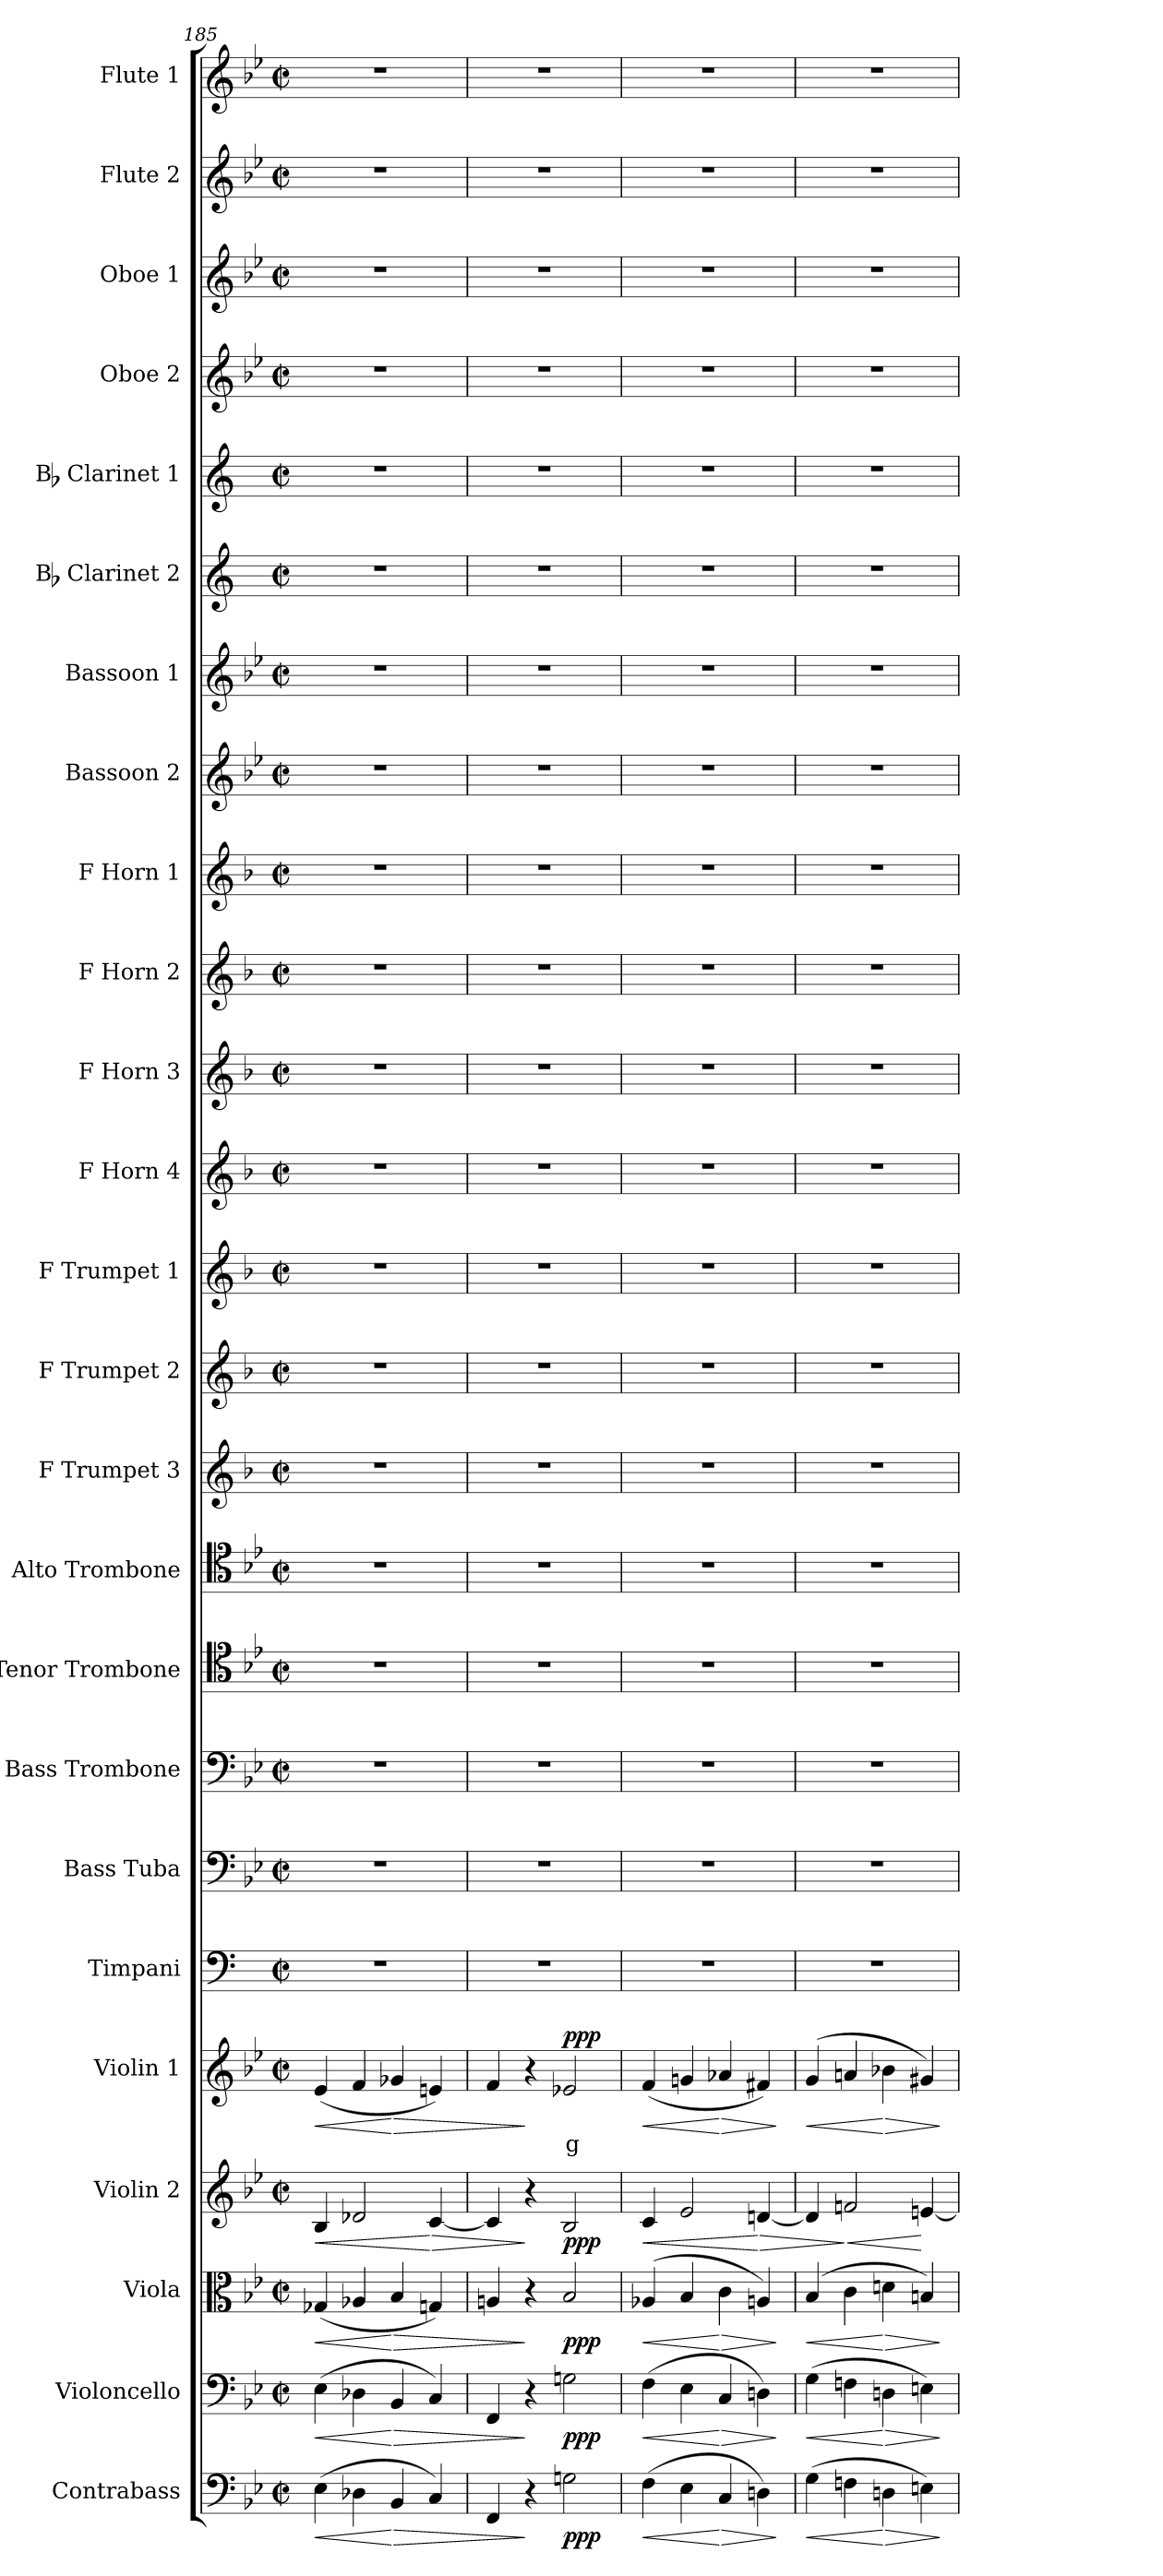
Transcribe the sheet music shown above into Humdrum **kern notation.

**kern	**dynam	**kern	**dynam	**kern	**dynam	**kern	**dynam	**kern	**text	**dynam	**kern	**kern	**kern	**kern	**kern	**kern	**kern	**kern	**kern	**kern	**kern	**kern	**kern	**kern	**kern	**kern	**kern	**kern	**kern	**kern
*part25	*part25	*part24	*part24	*part23	*part23	*part22	*part22	*part21	*part21	*part21	*part20	*part19	*part18	*part17	*part16	*part15	*part14	*part13	*part12	*part11	*part10	*part9	*part8	*part7	*part6	*part5	*part4	*part3	*part2	*part1
*staff25	*staff25	*staff24	*staff24	*staff23	*staff23	*staff22	*staff22	*staff21	*staff21	*staff21	*staff20	*staff19	*staff18	*staff17	*staff16	*staff15	*staff14	*staff13	*staff12	*staff11	*staff10	*staff9	*staff8	*staff7	*staff6	*staff5	*staff4	*staff3	*staff2	*staff1
*I"Contrabass	*	*I"Violoncello	*	*I"Viola	*	*I"Violin 2	*	*I"Violin 1	*	*	*I"Timpani	*I"Bass Tuba	*I"Bass Trombone	*I"Tenor Trombone	*I"Alto Trombone	*I"F Trumpet 3	*I"F Trumpet 2	*I"F Trumpet 1	*I"F Horn 4	*I"F Horn 3	*I"F Horn 2	*I"F Horn 1	*I"Bassoon 2	*I"Bassoon 1	*I"Bb Clarinet 2	*I"Bb Clarinet 1	*I"Oboe 2	*I"Oboe 1	*I"Flute 2	*I"Flute 1
*I'Cb	*	*I'Vc	*	*I'Vla	*	*I'Vln 2	*	*I'Vln 1	*	*	*I'Timp	*I'B Tba	*I'B Trb	*I'T Trb	*I'A Trb	*I'Tpt 3	*I'Tpt 2	*I'Tpt 1	*I'Hn 4	*I'Hn 3	*I'Hn 2	*I'Hn 1	*I'Bsn 2	*I'Bsn 1	*I'Cl 2	*I'Cl 1	*I'Ob 2	*I'Ob 1	*I'Fl 2	*I'Fl 1
*clefF4	*	*clefF4	*	*clefC3	*	*clefG2	*	*clefG2	*	*	*clefF4	*clefF4	*clefF4	*clefC4	*clefC4	*clefG2	*clefG2	*clefG2	*clefG2	*clefG2	*clefG2	*clefG2	*clefG2	*clefG2	*clefG2	*clefG2	*clefG2	*clefG2	*clefG2	*clefG2
*ITrd7c12	*	*	*	*	*	*	*	*	*	*	*	*	*	*	*	*ITrd-3c-5	*ITrd-3c-5	*ITrd-3c-5	*ITrd4c7	*ITrd4c7	*ITrd4c7	*ITrd4c7	*	*	*ITrd1c2	*ITrd1c2	*	*	*	*
*k[b-e-]	*	*k[b-e-]	*	*k[b-e-]	*	*k[b-e-]	*	*k[b-e-]	*	*	*k[]	*k[b-e-]	*k[b-e-]	*k[b-e-]	*k[b-e-]	*k[b-e-]	*k[b-e-]	*k[b-e-]	*k[b-e-]	*k[b-e-]	*k[b-e-]	*k[b-e-]	*k[b-e-]	*k[b-e-]	*k[b-e-]	*k[b-e-]	*k[b-e-]	*k[b-e-]	*k[b-e-]	*k[b-e-]
*M2/2	*	*M2/2	*	*M2/2	*	*M2/2	*	*M2/2	*	*	*M2/2	*M2/2	*M2/2	*M2/2	*M2/2	*M2/2	*M2/2	*M2/2	*M2/2	*M2/2	*M2/2	*M2/2	*M2/2	*M2/2	*M2/2	*M2/2	*M2/2	*M2/2	*M2/2	*M2/2
*met(c|)	*	*met(c|)	*	*met(c|)	*	*met(c|)	*	*met(c|)	*	*	*met(c|)	*met(c|)	*met(c|)	*met(c|)	*met(c|)	*met(c|)	*met(c|)	*met(c|)	*met(c|)	*met(c|)	*met(c|)	*met(c|)	*met(c|)	*met(c|)	*met(c|)	*met(c|)	*met(c|)	*met(c|)	*met(c|)	*met(c|)
=185	=185	=185	=185	=185	=185	=185	=185	=185	=185	=185	=185	=185	=185	=185	=185	=185	=185	=185	=185	=185	=185	=185	=185	=185	=185	=185	=185	=185	=185	=185
!	!LO:HP:b	!	!LO:HP:b	!	!LO:HP:b	!	!LO:HP:b	!	!	!LO:HP:b	!	!	!	!	!	!	!	!	!	!	!	!	!	!	!	!	!	!	!	!
(4EE-\	<	(4E-\	<	(4G-X/	<	4B-/	<	(4e-/	.	<	1r	1r	1r	1r	1r	1r	1r	1r	1r	1r	1r	1r	1r	1r	1r	1r	1r	1r	1r	1r
4DD-X\	.	4D-X\	.	4A-X/	.	2d-X/	.	4f/	.	.	.	.	.	.	.	.	.	.	.	.	.	.	.	.	.	.	.	.	.	.
!	!LO:HP:n=1:b	!	!LO:HP:n=1:b	!	!LO:HP:n=1:b	!	!	!	!	!LO:HP:n=1:b	!	!	!	!	!	!	!	!	!	!	!	!	!	!	!	!	!	!	!	!
4BBB-/	[ >	4BB-/	[ >	4B-/	[ >	.	.	4g-X/	.	[ >	.	.	.	.	.	.	.	.	.	.	.	.	.	.	.	.	.	.	.	.
!	!	!	!	!	!	!	!LO:HP:n=1:b	!	!	!	!	!	!	!	!	!	!	!	!	!	!	!	!	!	!	!	!	!	!	!
4CC/)	.	4C/)	.	4Gn/)	.	[4c/	[ >	4en/)	.	.	.	.	.	.	.	.	.	.	.	.	.	.	.	.	.	.	.	.	.	.
=186	=186	=186	=186	=186	=186	=186	=186	=186	=186	=186	=186	=186	=186	=186	=186	=186	=186	=186	=186	=186	=186	=186	=186	=186	=186	=186	=186	=186	=186	=186
4FFF/	.	4FF/	.	4An/	.	4c/]	.	4f/	.	.	1r	1r	1r	1r	1r	1r	1r	1r	1r	1r	1r	1r	1r	1r	1r	1r	1r	1r	1r	1r
4r	]	4r	]	4r	]	4r	]	4r	.	]	.	.	.	.	.	.	.	.	.	.	.	.	.	.	.	.	.	.	.	.
!	!LO:DY:b	!	!LO:DY:b	!	!LO:DY:b	!	!LO:DY:b	!	!LO:LY:b:color=#FF0000	!LO:DY:b	!	!	!	!	!	!	!	!	!	!	!	!	!	!	!	!	!	!	!	!
2GGn\	ppp	2Gn\	ppp	2B-/	ppp	2B-/	ppp	2e-X/	g	ppp	.	.	.	.	.	.	.	.	.	.	.	.	.	.	.	.	.	.	.	.
=187	=187	=187	=187	=187	=187	=187	=187	=187	=187	=187	=187	=187	=187	=187	=187	=187	=187	=187	=187	=187	=187	=187	=187	=187	=187	=187	=187	=187	=187	=187
!	!LO:HP:b	!	!LO:HP:b	!	!LO:HP:b	!	!LO:HP:b	!	!	!LO:HP:b	!	!	!	!	!	!	!	!	!	!	!	!	!	!	!	!	!	!	!	!
(4FF\	<	(4F\	<	(4A-X/	<	4c/	<	(>4f/	.	<	1r	1r	1r	1r	1r	1r	1r	1r	1r	1r	1r	1r	1r	1r	1r	1r	1r	1r	1r	1r
4EE-\	.	4E-\	.	4B-/	.	2e-/	.	4gn/	.	.	.	.	.	.	.	.	.	.	.	.	.	.	.	.	.	.	.	.	.	.
!	!LO:HP:n=1:b	!	!LO:HP:n=1:b	!	!LO:HP:n=1:b	!	!	!	!	!LO:HP:n=1:b	!	!	!	!	!	!	!	!	!	!	!	!	!	!	!	!	!	!	!	!
4CC/	[ >	4C/	[ >	4c\	[ >	.	.	4a-X/	.	[ >	.	.	.	.	.	.	.	.	.	.	.	.	.	.	.	.	.	.	.	.
!	!	!	!	!	!	!	!LO:HP:n=1:b	!	!	!	!	!	!	!	!	!	!	!	!	!	!	!	!	!	!	!	!	!	!	!
4DDn\)	.	4Dn\)	.	4An/)	.	[4dn/	[ >	4f#X/)	.	.	.	.	.	.	.	.	.	.	.	.	.	.	.	.	.	.	.	.	.	.
.	]	.	]	.	]	.	.	.	.	]	.	.	.	.	.	.	.	.	.	.	.	.	.	.	.	.	.	.	.	.
=188	=188	=188	=188	=188	=188	=188	=188	=188	=188	=188	=188	=188	=188	=188	=188	=188	=188	=188	=188	=188	=188	=188	=188	=188	=188	=188	=188	=188	=188	=188
!	!LO:HP:b	!	!LO:HP:b	!	!LO:HP:b	!	!	!	!	!LO:HP:b	!	!	!	!	!	!	!	!	!	!	!	!	!	!	!	!	!	!	!	!
(4GG\	<	(4G\	<	(4B-/	<	4d/]	.	(4g/	.	<	1r	1r	1r	1r	1r	1r	1r	1r	1r	1r	1r	1r	1r	1r	1r	1r	1r	1r	1r	1r
!	!	!	!	!	!	!	!LO:HP:n=1:b	!	!	!	!	!	!	!	!	!	!	!	!	!	!	!	!	!	!	!	!	!	!	!
4FFn\	.	4Fn\	.	4c\	.	2fn/	] <	4an/	.	.	.	.	.	.	.	.	.	.	.	.	.	.	.	.	.	.	.	.	.	.
!	!LO:HP:n=1:b	!	!LO:HP:n=1:b	!	!LO:HP:n=1:b	!	!	!	!	!LO:HP:n=1:b	!	!	!	!	!	!	!	!	!	!	!	!	!	!	!	!	!	!	!	!
4DDn\	[ >	4Dn\	[ >	4dn\	[ >	.	.	4b-X\	.	[ >	.	.	.	.	.	.	.	.	.	.	.	.	.	.	.	.	.	.	.	.
4EEn\)	.	4En\)	.	4Bn/)	.	[4en/	[	4g#X/)	.	.	.	.	.	.	.	.	.	.	.	.	.	.	.	.	.	.	.	.	.	.
.	]	.	]	.	]	.	.	.	.	]	.	.	.	.	.	.	.	.	.	.	.	.	.	.	.	.	.	.	.	.
=	=	=	=	=	=	=	=	=	=	=	=	=	=	=	=	=	=	=	=	=	=	=	=	=	=	=	=	=	=	=
*-	*-	*-	*-	*-	*-	*-	*-	*-	*-	*-	*-	*-	*-	*-	*-	*-	*-	*-	*-	*-	*-	*-	*-	*-	*-	*-	*-	*-	*-	*-
